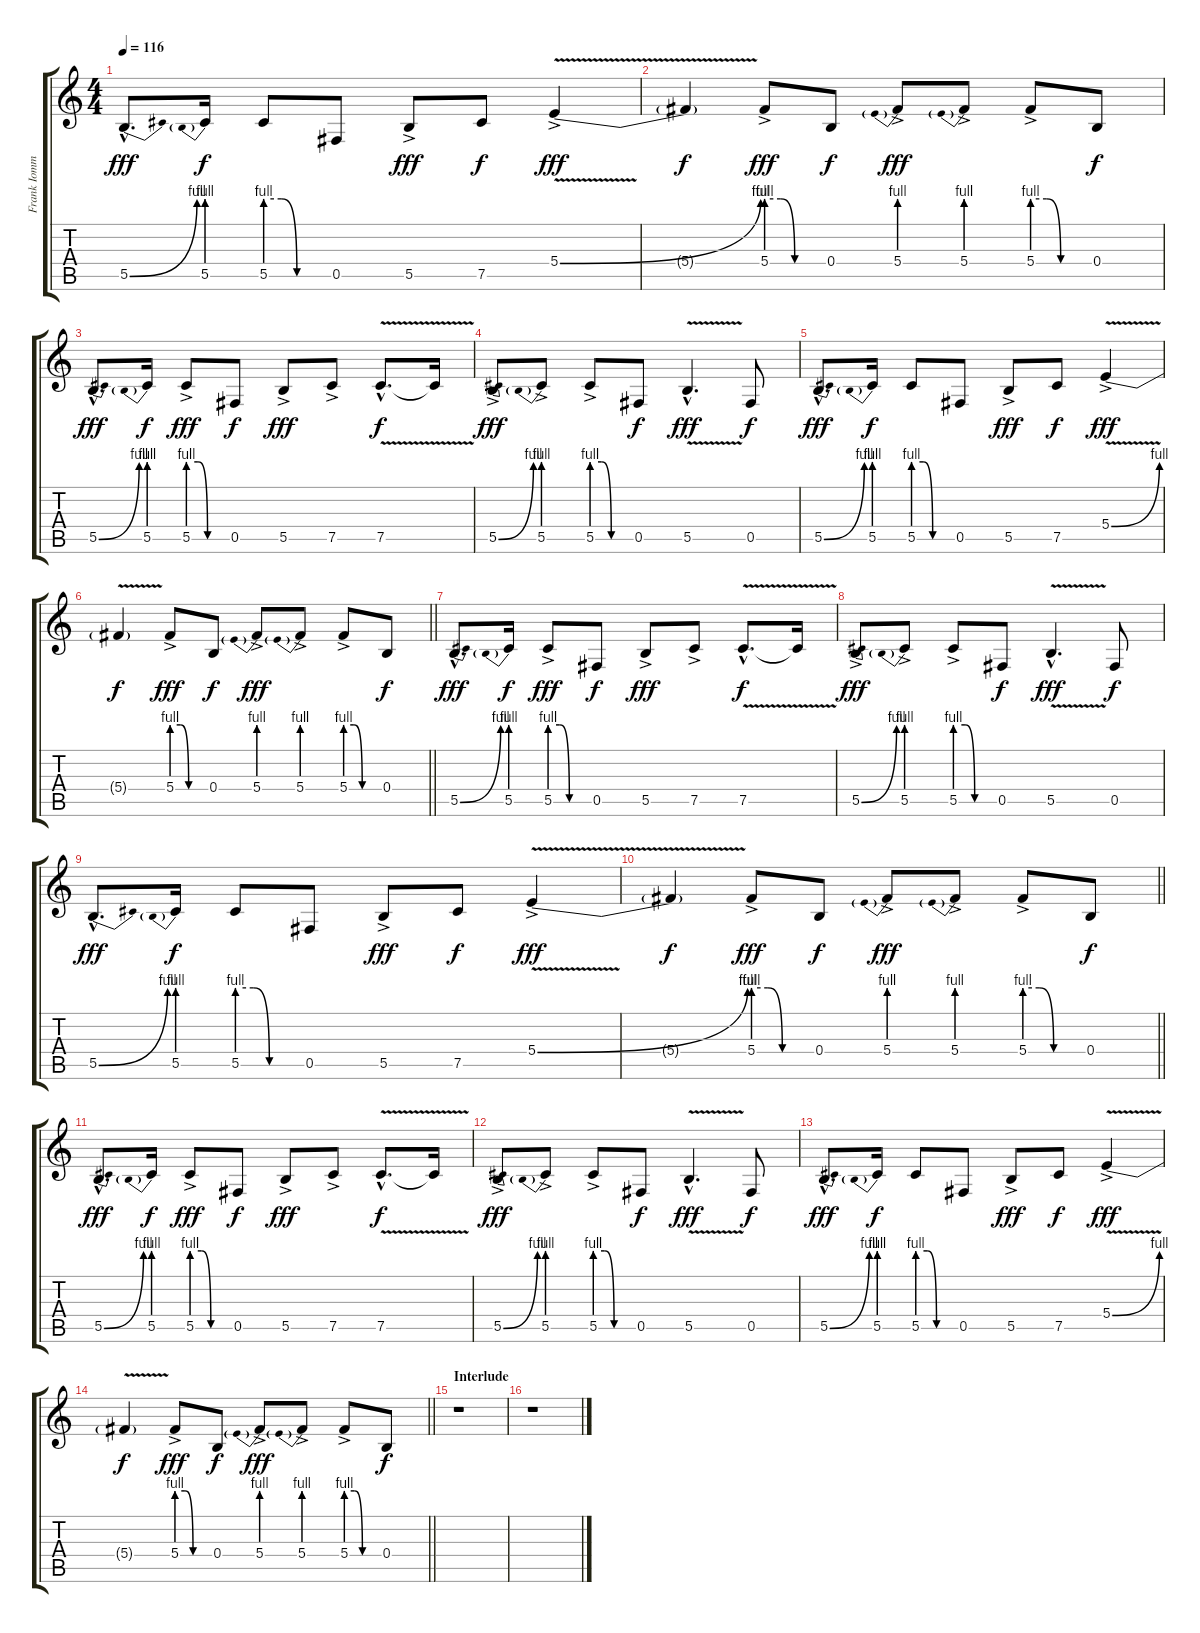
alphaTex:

\track ("Frank Iommi" "Frank Iomm") {instrument distortionguitar}
\staff {score tabs}
\tuning (Db4 Ab3 E3 B2 Gb2 Db2) {hide}
\ts (4 4)
\tempo 116
\clef g2
\ks c
5.5{be (bend 0 0 60 4) hac}.8{d dy fff} 5.5{be (prebend 0 4 60 4)}.16{dy f} 5.5{be (custom 0 4 15 4 30 0 40 0 60 0)}.8 0.5.8 5.5{ac}.8{dy fff} 7.5.8{dy f} 5.4{be (bend 0 0 60 4) v ac}.4{dy fff} |
5.4{t}.4{dy f} 5.4{be (custom 0 4 15 4 30 0 40 0 60 0) ac}.8{dy fff} 0.4.8{dy f} 5.4{be (prebend 0 4 60 4) ac}.8{dy fff} 5.4{be (prebend 0 4 60 4) ac}.8 5.4{be (custom 0 4 15 4 30 0 40 0 60 0) ac}.8 0.4.8{dy f} |
5.5{be (bend 0 0 60 4) hac}.8{d dy fff} 5.5{be (prebend 0 4 60 4)}.16{dy f} 5.5{be (custom 0 4 15 4 30 0 40 0 60 0) ac}.8{dy fff} 0.5.8{dy f} 5.5{ac}.8{dy fff} 7.5{ac}.8 7.5{v hac}.8{d dy f} 7.5{t}.16 |
5.5{be (bend 0 0 60 4) ac}.8{dy fff} 5.5{be (prebend 0 4 60 4) ac}.8 5.5{be (custom 0 4 15 4 30 0 40 0 60 0) ac}.8 0.5.8{dy f} 5.5{v hac}.4{d dy fff} 0.5.8{dy f} |
5.5{be (bend 0 0 60 4) hac}.8{d dy fff} 5.5{be (prebend 0 4 60 4)}.16{dy f} 5.5{be (custom 0 4 15 4 30 0 40 0 60 0)}.8 0.5.8 5.5{ac}.8{dy fff} 7.5.8{dy f} 5.4{be (bend 0 0 60 4) v ac}.4{dy fff} |
\barLineRight lightlight
5.4{t}.4{dy f} 5.4{be (custom 0 4 15 4 30 0 40 0 60 0) ac}.8{dy fff} 0.4.8{dy f} 5.4{be (prebend 0 4 60 4) ac}.8{dy fff} 5.4{be (prebend 0 4 60 4) ac}.8 5.4{be (custom 0 4 15 4 30 0 40 0 60 0) ac}.8 0.4.8{dy f} |
5.5{be (bend 0 0 60 4) hac}.8{d dy fff} 5.5{be (prebend 0 4 60 4)}.16{dy f} 5.5{be (custom 0 4 15 4 30 0 40 0 60 0) ac}.8{dy fff} 0.5.8{dy f} 5.5{ac}.8{dy fff} 7.5{ac}.8 7.5{v hac}.8{d dy f} 7.5{t}.16 |
5.5{be (bend 0 0 60 4) ac}.8{dy fff} 5.5{be (prebend 0 4 60 4) ac}.8 5.5{be (custom 0 4 15 4 30 0 40 0 60 0) ac}.8 0.5.8{dy f} 5.5{v hac}.4{d dy fff} 0.5.8{dy f} |
5.5{be (bend 0 0 60 4) hac}.8{d dy fff} 5.5{be (prebend 0 4 60 4)}.16{dy f} 5.5{be (custom 0 4 15 4 30 0 40 0 60 0)}.8 0.5.8 5.5{ac}.8{dy fff} 7.5.8{dy f} 5.4{be (bend 0 0 60 4) v ac}.4{dy fff} |
\barLineRight lightlight
5.4{t}.4{dy f} 5.4{be (custom 0 4 15 4 30 0 40 0 60 0) ac}.8{dy fff} 0.4.8{dy f} 5.4{be (prebend 0 4 60 4) ac}.8{dy fff} 5.4{be (prebend 0 4 60 4) ac}.8 5.4{be (custom 0 4 15 4 30 0 40 0 60 0) ac}.8 0.4.8{dy f} |
5.5{be (bend 0 0 60 4) hac}.8{d dy fff} 5.5{be (prebend 0 4 60 4)}.16{dy f} 5.5{be (custom 0 4 15 4 30 0 40 0 60 0) ac}.8{dy fff} 0.5.8{dy f} 5.5{ac}.8{dy fff} 7.5{ac}.8 7.5{v hac}.8{d dy f} 7.5{t}.16 |
5.5{be (bend 0 0 60 4) ac}.8{dy fff} 5.5{be (prebend 0 4 60 4) ac}.8 5.5{be (custom 0 4 15 4 30 0 40 0 60 0) ac}.8 0.5.8{dy f} 5.5{v hac}.4{d dy fff} 0.5.8{dy f} |
5.5{be (bend 0 0 60 4) hac}.8{d dy fff} 5.5{be (prebend 0 4 60 4)}.16{dy f} 5.5{be (custom 0 4 15 4 30 0 40 0 60 0)}.8 0.5.8 5.5{ac}.8{dy fff} 7.5.8{dy f} 5.4{be (bend 0 0 60 4) v ac}.4{dy fff} |
\barLineRight lightlight
5.4{t}.4{dy f} 5.4{be (custom 0 4 15 4 30 0 40 0 60 0) ac}.8{dy fff} 0.4.8{dy f} 5.4{be (prebend 0 4 60 4) ac}.8{dy fff} 5.4{be (prebend 0 4 60 4) ac}.8 5.4{be (custom 0 4 15 4 30 0 40 0 60 0) ac}.8 0.4.8{dy f} |
\section ("" "Interlude")
r.1 |
r.1
